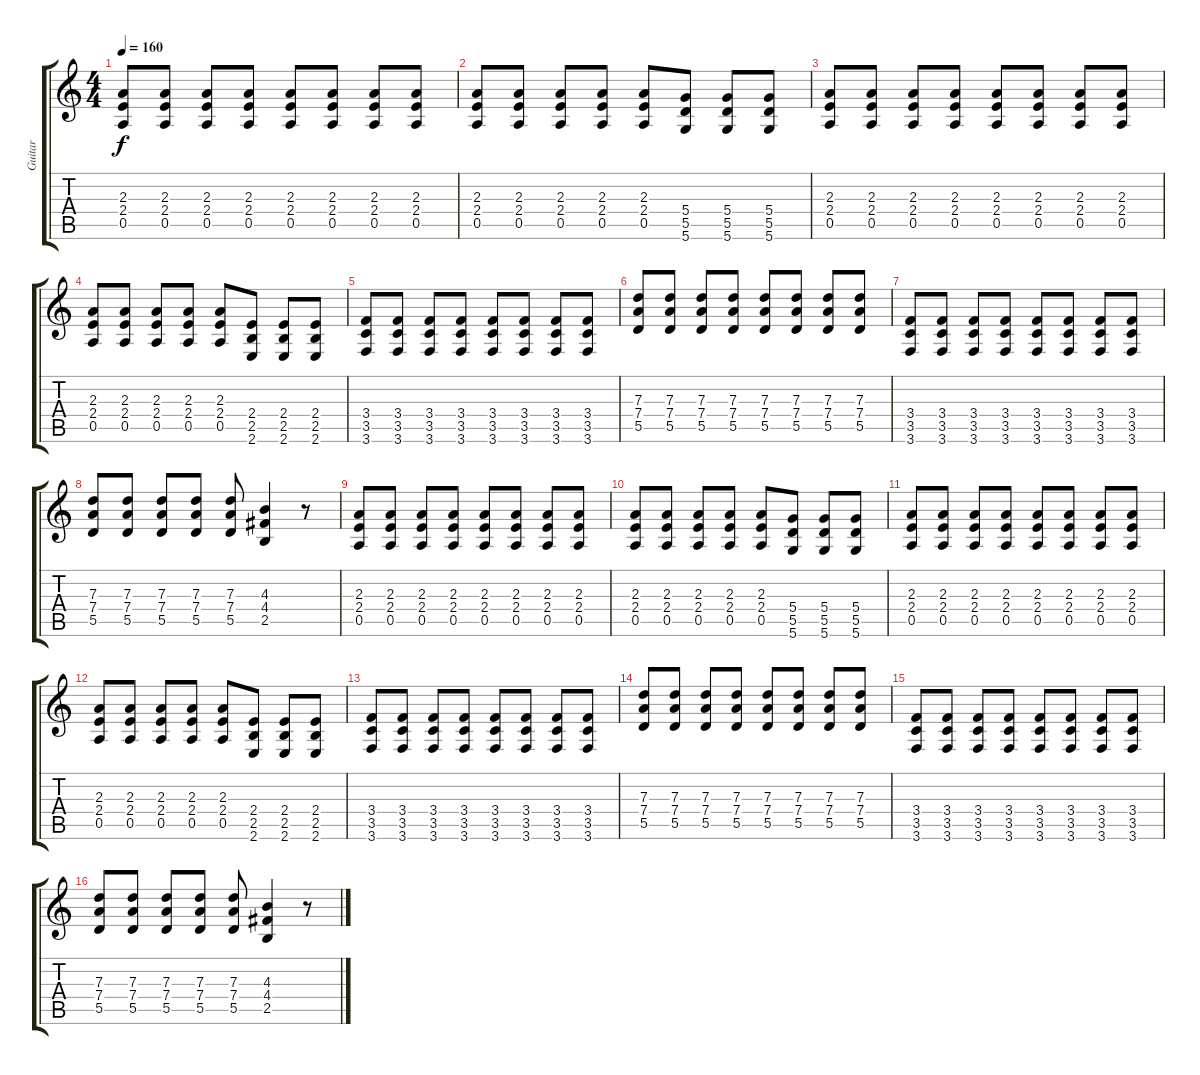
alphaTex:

\track ("Guitar" "Guitar") {instrument overdrivenguitar}
\staff {score tabs}
\tuning (E4 B3 G3 D3 A2 D2) {hide}
\ts (4 4)
\tempo 160
\clef g2
\ks c
(2.3 2.4 0.5).8{dy f} (2.3 2.4 0.5).8 (2.3 2.4 0.5).8 (2.3 2.4 0.5).8 (2.3 2.4 0.5).8 (2.3 2.4 0.5).8 (2.3 2.4 0.5).8 (2.3 2.4 0.5).8 |
(2.3 2.4 0.5).8 (2.3 2.4 0.5).8 (2.3 2.4 0.5).8 (2.3 2.4 0.5).8 (2.3 2.4 0.5).8 (5.4 5.5 5.6).8 (5.4 5.5 5.6).8 (5.4 5.5 5.6).8 |
(2.3 2.4 0.5).8 (2.3 2.4 0.5).8 (2.3 2.4 0.5).8 (2.3 2.4 0.5).8 (2.3 2.4 0.5).8 (2.3 2.4 0.5).8 (2.3 2.4 0.5).8 (2.3 2.4 0.5).8 |
(2.3 2.4 0.5).8 (2.3 2.4 0.5).8 (2.3 2.4 0.5).8 (2.3 2.4 0.5).8 (2.3 2.4 0.5).8 (2.4 2.5 2.6).8 (2.4 2.5 2.6).8 (2.4 2.5 2.6).8 |
(3.4 3.5 3.6).8 (3.4 3.5 3.6).8 (3.4 3.5 3.6).8 (3.4 3.5 3.6).8 (3.4 3.5 3.6).8 (3.4 3.5 3.6).8 (3.4 3.5 3.6).8 (3.4 3.5 3.6).8 |
(7.3 7.4 5.5).8 (7.3 7.4 5.5).8 (7.3 7.4 5.5).8 (7.3 7.4 5.5).8 (7.3 7.4 5.5).8 (7.3 7.4 5.5).8 (7.3 7.4 5.5).8 (7.3 7.4 5.5).8 |
(3.4 3.5 3.6).8 (3.4 3.5 3.6).8 (3.4 3.5 3.6).8 (3.4 3.5 3.6).8 (3.4 3.5 3.6).8 (3.4 3.5 3.6).8 (3.4 3.5 3.6).8 (3.4 3.5 3.6).8 |
(7.3 7.4 5.5).8 (7.3 7.4 5.5).8 (7.3 7.4 5.5).8 (7.3 7.4 5.5).8 (7.3 7.4 5.5).8 (4.3 4.4 2.5).4 r.8 |
(2.3 2.4 0.5).8 (2.3 2.4 0.5).8 (2.3 2.4 0.5).8 (2.3 2.4 0.5).8 (2.3 2.4 0.5).8 (2.3 2.4 0.5).8 (2.3 2.4 0.5).8 (2.3 2.4 0.5).8 |
(2.3 2.4 0.5).8 (2.3 2.4 0.5).8 (2.3 2.4 0.5).8 (2.3 2.4 0.5).8 (2.3 2.4 0.5).8 (5.4 5.5 5.6).8 (5.4 5.5 5.6).8 (5.4 5.5 5.6).8 |
(2.3 2.4 0.5).8 (2.3 2.4 0.5).8 (2.3 2.4 0.5).8 (2.3 2.4 0.5).8 (2.3 2.4 0.5).8 (2.3 2.4 0.5).8 (2.3 2.4 0.5).8 (2.3 2.4 0.5).8 |
(2.3 2.4 0.5).8 (2.3 2.4 0.5).8 (2.3 2.4 0.5).8 (2.3 2.4 0.5).8 (2.3 2.4 0.5).8 (2.4 2.5 2.6).8 (2.4 2.5 2.6).8 (2.4 2.5 2.6).8 |
(3.4 3.5 3.6).8 (3.4 3.5 3.6).8 (3.4 3.5 3.6).8 (3.4 3.5 3.6).8 (3.4 3.5 3.6).8 (3.4 3.5 3.6).8 (3.4 3.5 3.6).8 (3.4 3.5 3.6).8 |
(7.3 7.4 5.5).8 (7.3 7.4 5.5).8 (7.3 7.4 5.5).8 (7.3 7.4 5.5).8 (7.3 7.4 5.5).8 (7.3 7.4 5.5).8 (7.3 7.4 5.5).8 (7.3 7.4 5.5).8 |
(3.4 3.5 3.6).8 (3.4 3.5 3.6).8 (3.4 3.5 3.6).8 (3.4 3.5 3.6).8 (3.4 3.5 3.6).8 (3.4 3.5 3.6).8 (3.4 3.5 3.6).8 (3.4 3.5 3.6).8 |
(7.3 7.4 5.5).8 (7.3 7.4 5.5).8 (7.3 7.4 5.5).8 (7.3 7.4 5.5).8 (7.3 7.4 5.5).8 (4.3 4.4 2.5).4 r.8
